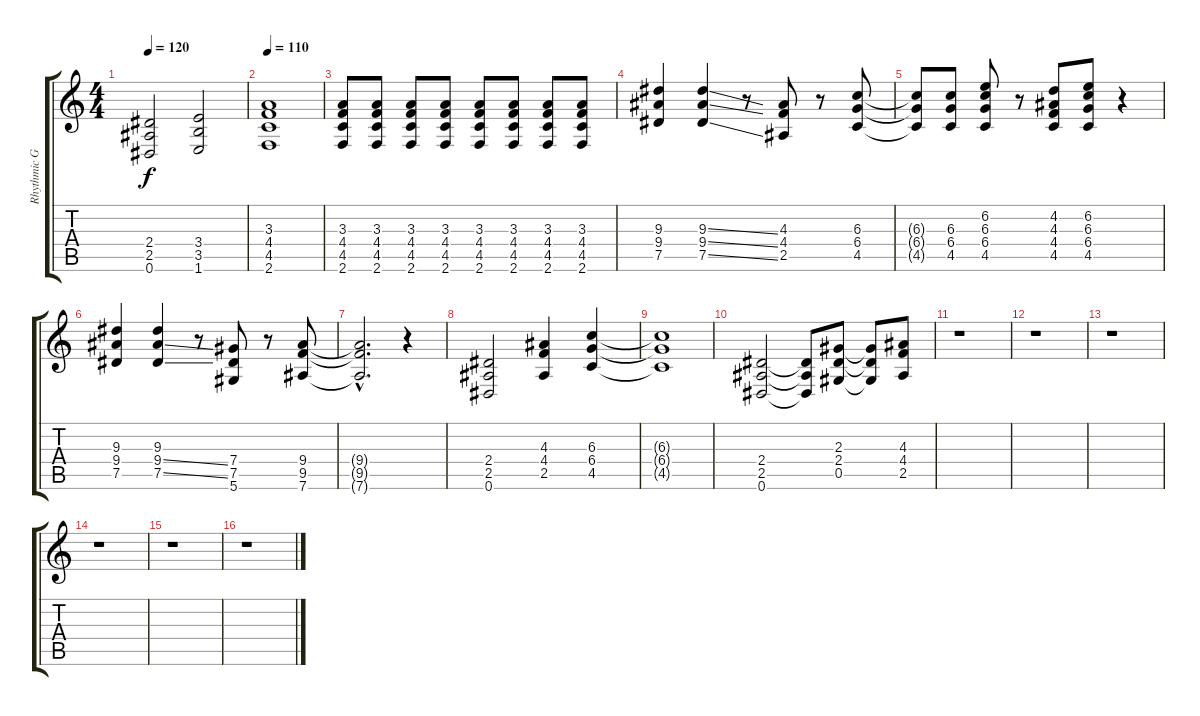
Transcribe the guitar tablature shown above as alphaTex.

\track ("Rhythmic Guitar" "Rhythmic G") {instrument distortionguitar}
\staff {score tabs}
\tuning (Eb4 Bb3 Gb3 Db3 Ab2 Eb2) {hide}
\ts (4 4)
\tempo 120
\clef g2
\ks c
(2.4{t} 2.5{t} 0.6{t}).2{dy f} (3.4 3.5 1.6).2 |
\tempo 110
(3.3 4.4 4.5 2.6).1 |
(3.3 4.4 4.5 2.6).8 (3.3 4.4 4.5 2.6).8 (3.3 4.4 4.5 2.6).8 (3.3 4.4 4.5 2.6).8 (3.3 4.4 4.5 2.6).8 (3.3 4.4 4.5 2.6).8 (3.3 4.4 4.5 2.6).8 (3.3 4.4 4.5 2.6).8 |
(9.3 9.4 7.5).4 (9.3{ss} 9.4{ss} 7.5{ss}).4 r.8 (4.3 4.4 2.5).8 r.8 (6.3 6.4 4.5).8 |
(6.3{t} 6.4{t} 4.5{t}).8 (6.3 6.4 4.5).8 (6.2 6.3 6.4 4.5).8 r.8 (4.2 4.3 4.4 4.5).8 (6.2 6.3 6.4 4.5).8 r.4 |
(9.3 9.4 7.5).4 (9.3 9.4{ss} 7.5{ss}).4 r.8 (7.4 7.5 5.6).8 r.8 (9.4 9.5 7.6).8 |
(9.4{hac t} 9.5{hac t} 7.6{hac t}).2{d} r.4 |
(2.4 2.5 0.6).2 (4.3 4.4 2.5).4 (6.3 6.4 4.5).4 |
(6.3{t} 6.4{t} 4.5{t}).1 |
(2.4 2.5 0.6).2 (2.4{t} 2.5{t} 0.6{t}).8 (2.3 2.4 0.5).8 (2.3{t} 2.4{t} 0.5{t}).8 (4.3 4.4 2.5).8 |
r.1 |
r.1 |
r.1 |
r.1 |
r.1 |
r.1
